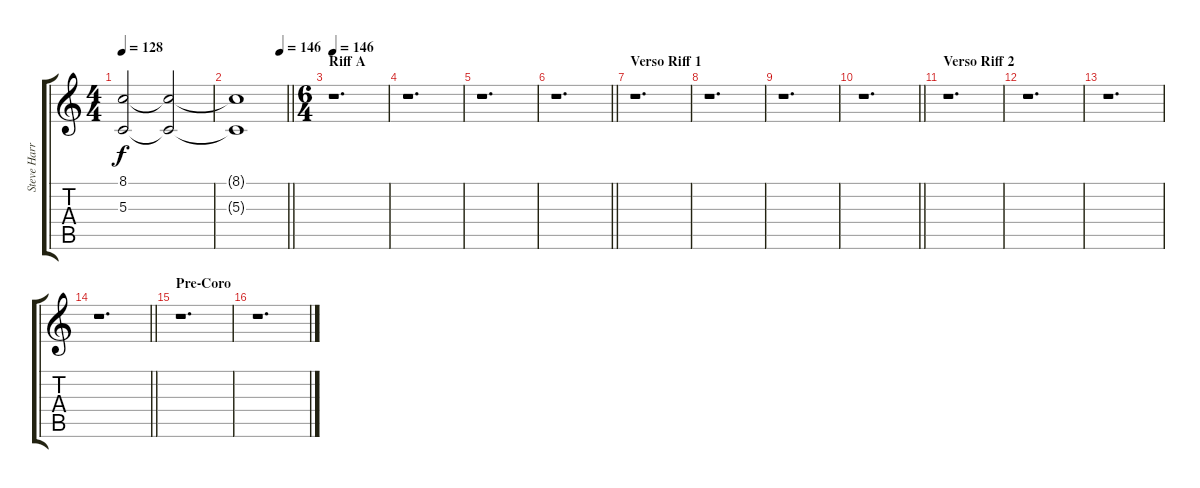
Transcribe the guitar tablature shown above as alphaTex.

\track ("Steve Harris (Sintetizador)" "Steve Harr") {instrument stringensemble1}
\staff {score tabs}
\tuning (E4 B3 G3 D3 A2 E2) {hide}
\ts (4 4)
\tempo 128
\clef g2
\ks c
(8.1{t} 5.3{t}).2{dy f} (8.1{t} 5.3{t}).2{volume 5} |
\tempo (146 0.875)
\barLineRight lightlight
(8.1{t} 5.3{t}).1 |
\ts (6 4)
\section ("" "Riff A")
\tempo 146
r.1{d} |
r.1{d} |
r.1{d} |
\barLineRight lightlight
r.1{d} |
\section ("" "Verso Riff 1")
r.1{d} |
r.1{d} |
r.1{d} |
\barLineRight lightlight
r.1{d} |
\section ("" "Verso Riff 2")
r.1{d} |
r.1{d} |
r.1{d} |
\barLineRight lightlight
r.1{d} |
\section ("" "Pre-Coro")
r.1{d} |
r.1{d}
